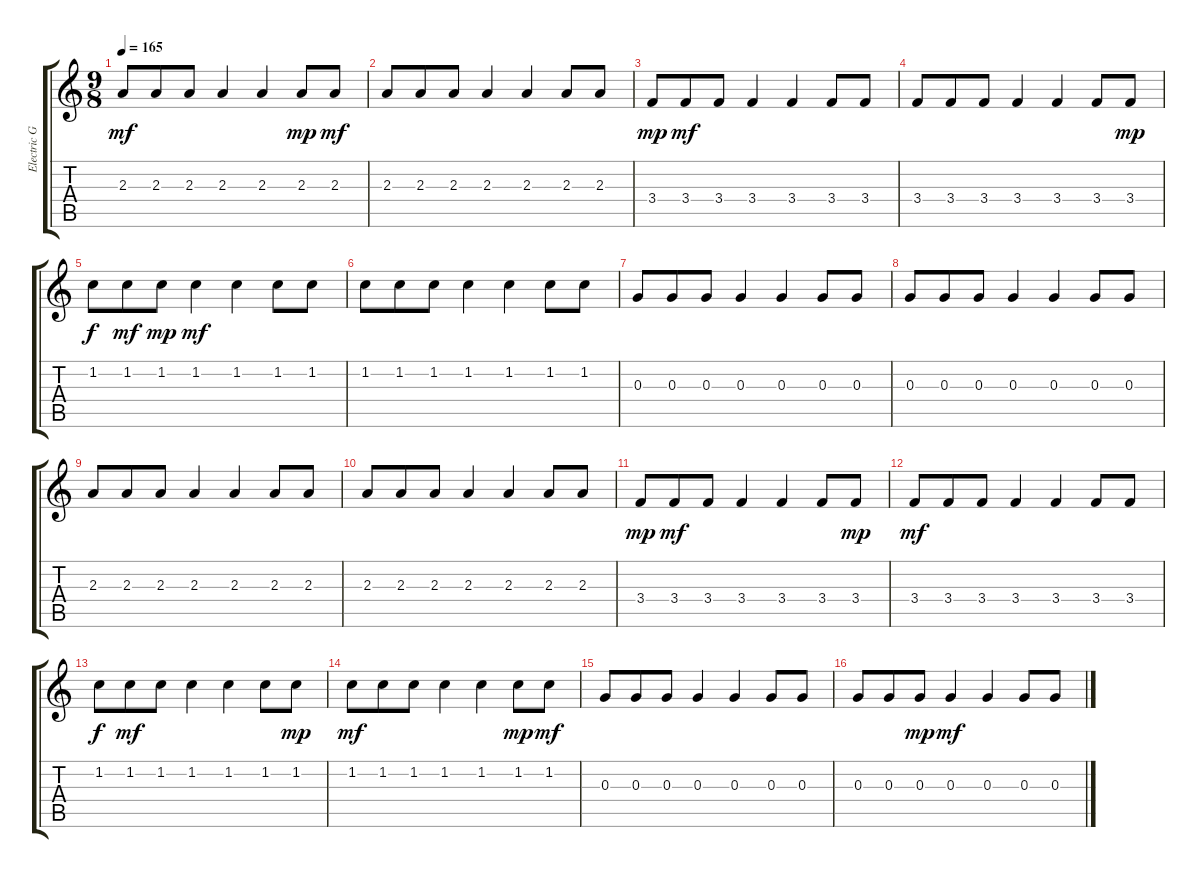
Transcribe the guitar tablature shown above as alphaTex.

\track ("Electric Guitar" "Electric G") {instrument overdrivenguitar}
\staff {score tabs}
\tuning (E4 B3 G3 D3 A2 E2) {hide}
\ts (9 8)
\tempo 165
\clef g2
\ks c
2.3.8{dy mf} 2.3.8 2.3.8 2.3.4 2.3.4 2.3.8{dy mp} 2.3.8{dy mf} |
2.3.8 2.3.8 2.3.8 2.3.4 2.3.4 2.3.8 2.3.8 |
3.4.8{dy mp} 3.4.8{dy mf} 3.4.8 3.4.4 3.4.4 3.4.8 3.4.8 |
3.4.8 3.4.8 3.4.8 3.4.4 3.4.4 3.4.8 3.4.8{dy mp} |
1.2.8{dy f} 1.2.8{dy mf} 1.2.8{dy mp} 1.2.4{dy mf} 1.2.4 1.2.8 1.2.8 |
1.2.8 1.2.8 1.2.8 1.2.4 1.2.4 1.2.8 1.2.8 |
0.3.8 0.3.8 0.3.8 0.3.4 0.3.4 0.3.8 0.3.8 |
0.3.8 0.3.8 0.3.8 0.3.4 0.3.4 0.3.8 0.3.8 |
2.3.8 2.3.8 2.3.8 2.3.4 2.3.4 2.3.8 2.3.8 |
2.3.8 2.3.8 2.3.8 2.3.4 2.3.4 2.3.8 2.3.8 |
3.4.8{dy mp} 3.4.8{dy mf} 3.4.8 3.4.4 3.4.4 3.4.8 3.4.8{dy mp} |
3.4.8{dy mf} 3.4.8 3.4.8 3.4.4 3.4.4 3.4.8 3.4.8 |
1.2.8{dy f} 1.2.8{dy mf} 1.2.8 1.2.4 1.2.4 1.2.8 1.2.8{dy mp} |
1.2.8{dy mf} 1.2.8 1.2.8 1.2.4 1.2.4 1.2.8{dy mp} 1.2.8{dy mf} |
0.3.8 0.3.8 0.3.8 0.3.4 0.3.4 0.3.8 0.3.8 |
0.3.8 0.3.8 0.3.8{dy mp} 0.3.4{dy mf} 0.3.4 0.3.8 0.3.8
